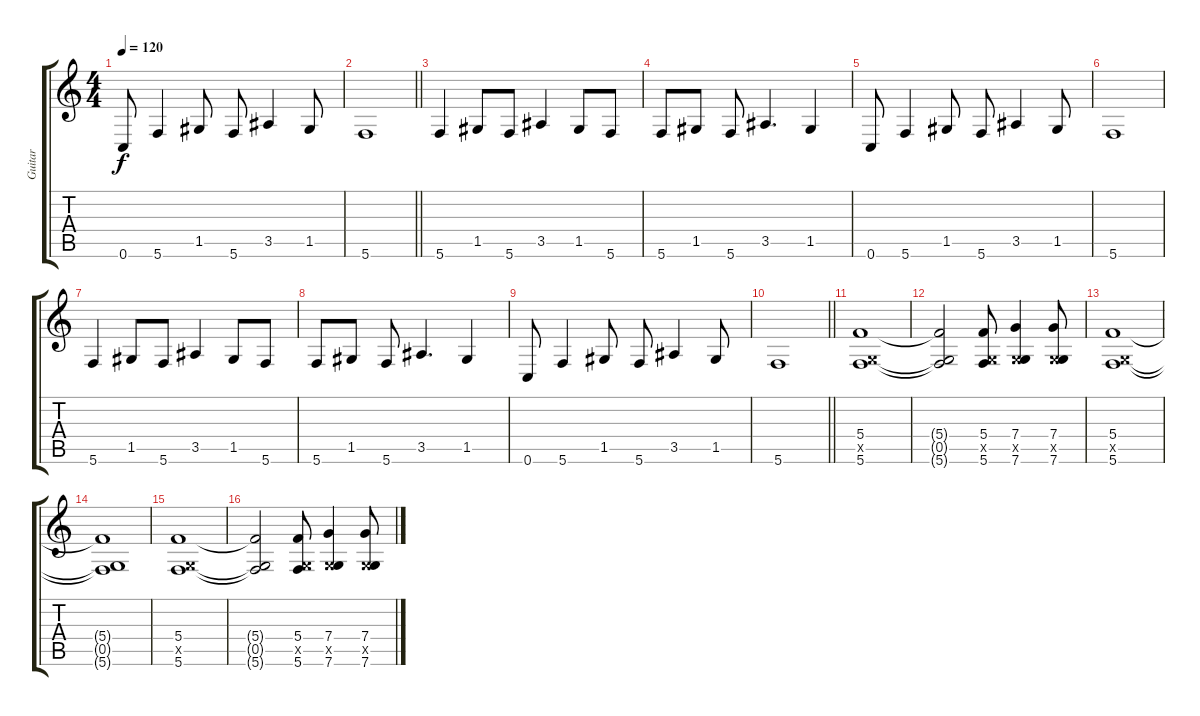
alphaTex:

\track ("Guitar" "Guitar") {instrument overdrivenguitar}
\staff {score tabs}
\tuning (D4 A3 F3 C3 G2 C2) {hide}
\ts (4 4)
\tempo 120
\clef g2
\ks c
0.6.8{dy f} 5.6.4 1.5.8 5.6.8 3.5.4 1.5.8 |
\barLineRight lightlight
5.6.1 |
5.6.4 1.5.8 5.6.8 3.5.4 1.5.8 5.6.8 |
5.6.8 1.5.8 5.6.8 3.5.4{d} 1.5.4 |
0.6.8 5.6.4 1.5.8 5.6.8 3.5.4 1.5.8 |
5.6.1 |
5.6.4 1.5.8 5.6.8 3.5.4 1.5.8 5.6.8 |
5.6.8 1.5.8 5.6.8 3.5.4{d} 1.5.4 |
0.6.8 5.6.4 1.5.8 5.6.8 3.5.4 1.5.8 |
\barLineRight lightlight
5.6.1 |
(5.4 0.5{x} 5.6).1 |
(5.4{t} 0.5{t} 5.6{t}).2 (5.4 0.5{x} 5.6).8 (7.4 0.5{x} 7.6).4 (7.4 0.5{x} 7.6).8 |
(5.4 0.5{x} 5.6).1 |
(5.4{t} 0.5{t} 5.6{t}).1 |
(5.4 0.5{x} 5.6).1 |
(5.4{t} 0.5{t} 5.6{t}).2 (5.4 0.5{x} 5.6).8 (7.4 0.5{x} 7.6).4 (7.4 0.5{x} 7.6).8
